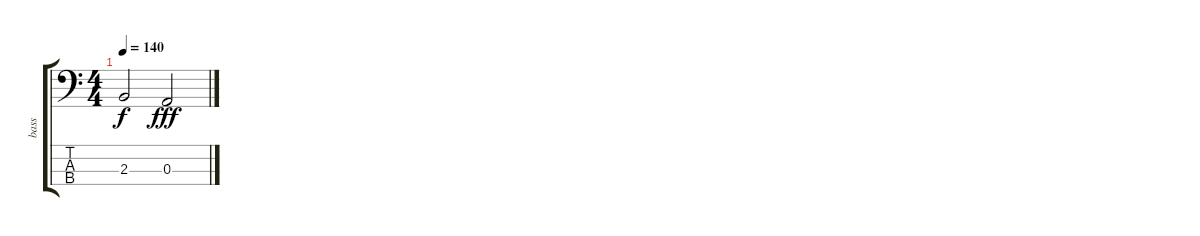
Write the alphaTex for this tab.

\track ("bass" "bass") {instrument electricbassfinger}
\staff {score tabs}
\tuning (G2 D2 A1 E1) {hide}
\ts (4 4)
\tempo 140
\clef f4
\ks c
2.3{t}.2{dy f} 0.3.2{dy fff}
